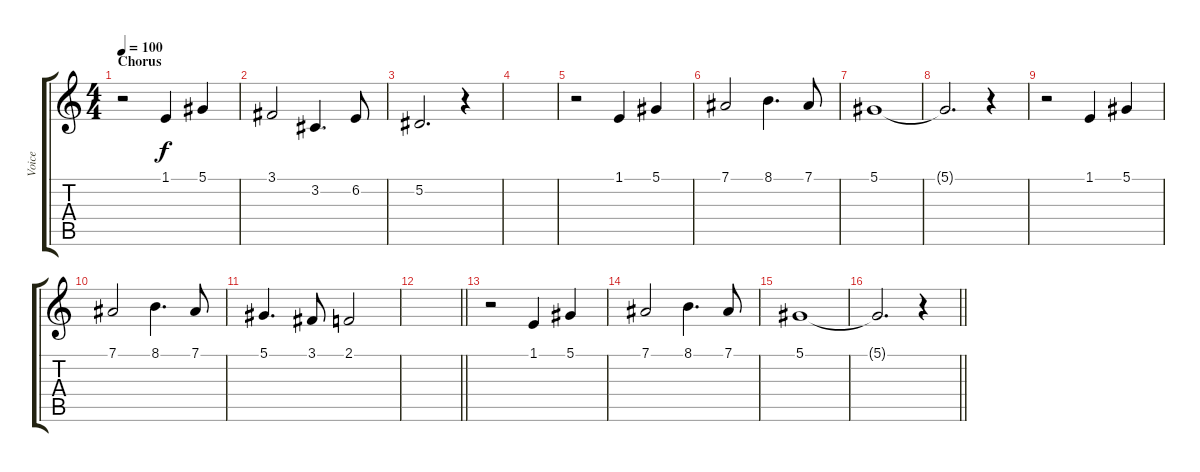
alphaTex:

\track ("Voice" "Voice") {instrument lead6voice}
\staff {score tabs}
\tuning (Eb4 Bb3 Gb3 Db3 Ab2 Eb2) {hide}
\ts (4 4)
\section ("" "Chorus")
\tempo 100
\clef g2
\ks c
r.2{dy f} 1.1.4 5.1.4 |
3.1.2 3.2.4{d} 6.2.8 |
5.2.2{d} r.4 |
|
r.2 1.1.4 5.1.4 |
7.1.2 8.1.4{d} 7.1.8 |
5.1.1 |
5.1{t}.2{d} r.4 |
r.2 1.1.4 5.1.4 |
7.1.2 8.1.4{d} 7.1.8 |
5.1.4{d} 3.1.8 2.1.2 |
\barLineRight lightlight
|
r.2 1.1.4 5.1.4 |
7.1.2 8.1.4{d} 7.1.8 |
5.1.1 |
\barLineRight lightlight
5.1{t}.2{d} r.4
